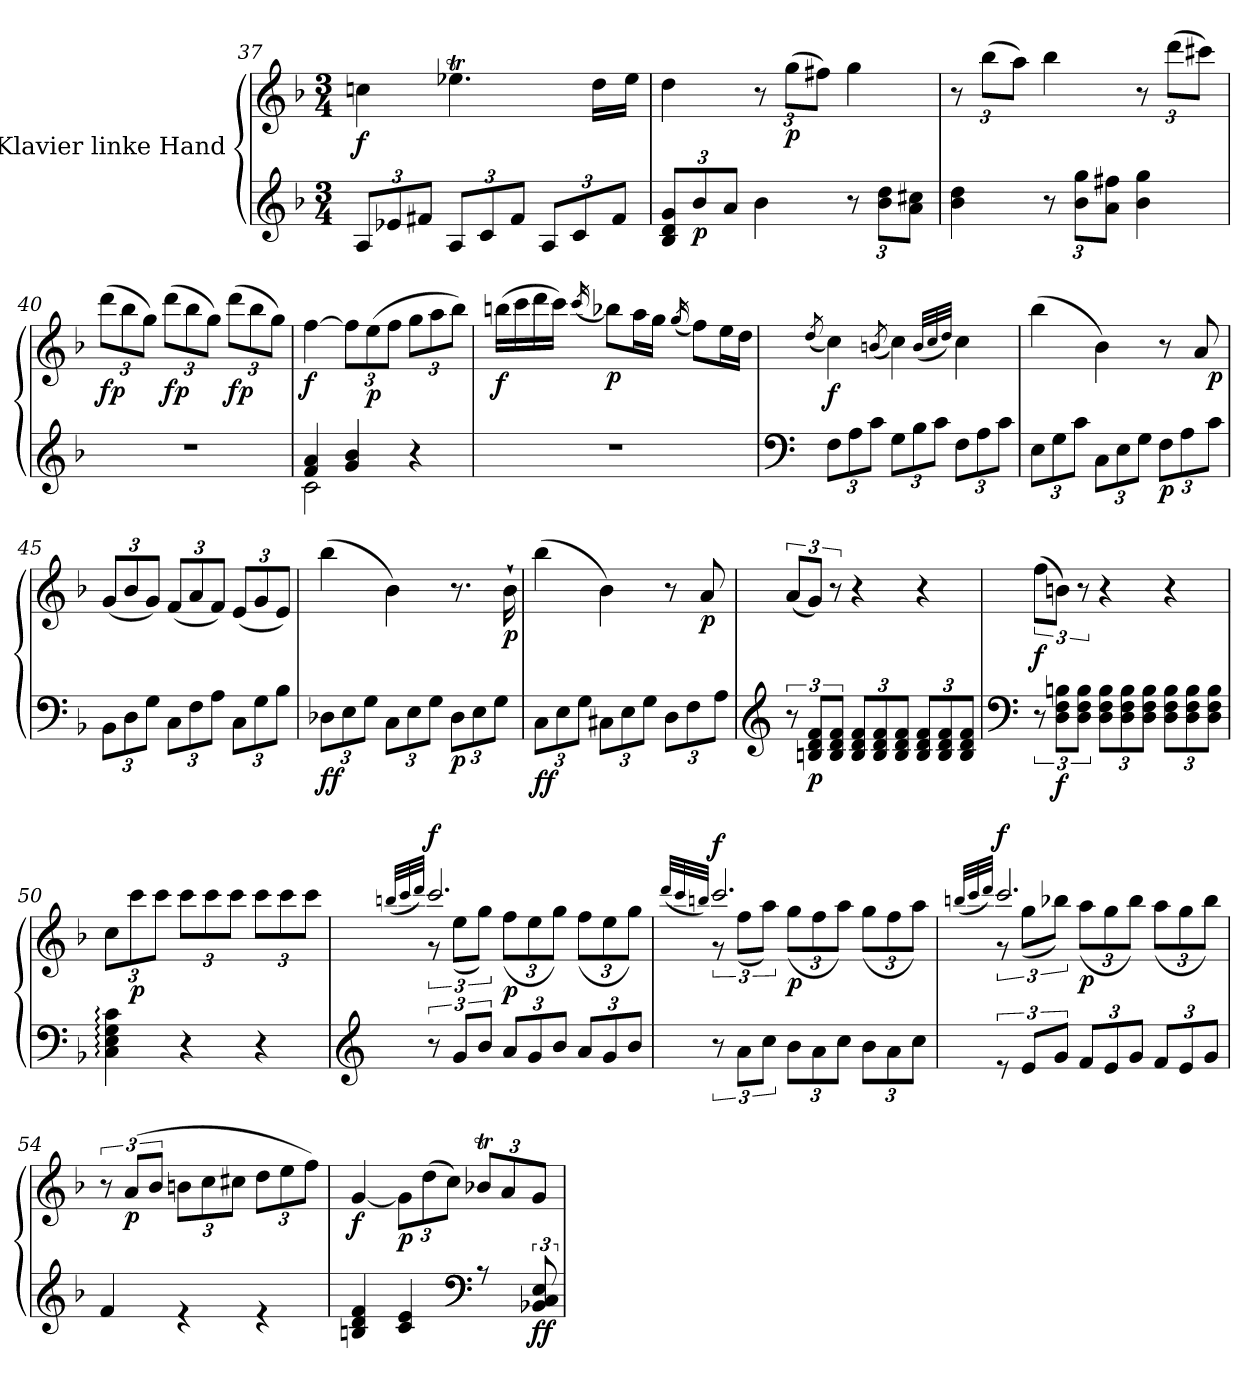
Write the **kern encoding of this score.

**kern	**kern	**dynam
*part1	*part1	*part1
*staff2	*staff1	*staff1/2
*I"Klavier linke Hand	*	*
*clefG2	*clefG2	*
*k[b-]	*k[b-]	*
*M3/4	*M3/4	*
*Xbrackettup	*	*
=37	=37	=37
!	!	!LO:DY:b
12A/L	4ccn\	f
12e-X/	.	.
12f#X/J	.	.
12A/L	4.ee-XT\	.
12c/	.	.
12f#/J	.	.
12A/L	.	.
12c/	.	.
.	16dd\LL	.
12f#/J	.	.
.	16ee-\JJ	.
=38	=38	=38
12B-/ 12d/ 12g/L	4dd\	.
!	!	!LO:DY:b=2
12b-/	.	p
12a/J	.	.
*	*Xbrackettup	*
4b-\	12r	.
!	!	!LO:DY:b
.	(>12gg\L	p
.	12ff#X\J)	.
12r	4gg\	.
12b-\ 12dd\L	.	.
12a\ 12cc#X\J	.	.
=39	=39	=39
4b-\ 4dd\	12r	.
.	(>12bb-\L	.
.	12aa\J)	.
12r	4bb-\	.
12b-\ 12gg\L	.	.
12a\ 12ff#X\J	.	.
4b-\ 4gg\	12r	.
.	(>12ddd\L	.
.	12ccc#X\J)	.
=40	=40	=40
!	!	!LO:DY:b
2.r	(>12ddd\L	fp
.	12bb-\	.
.	12gg\J)	.
!	!	!LO:DY:b
.	(>12ddd\L	fp
.	12bb-\	.
.	12gg\J)	.
!	!	!LO:DY:b
.	(>12ddd\L	fp
.	12bb-\	.
.	12gg\J)	.
=41	=41	=41
*^	*	*
!	!	!	!LO:DY:b
4f/ 4a/	2c\	[4ff\	f
4g/ 4b-/	.	12ff\L]	.
!	!	!	!LO:DY:b
.	.	(>12ee\	p
.	.	12ff\J	.
4r	4ryy	12gg\L	.
.	.	12aa\	.
.	.	12bb-\J)	.
*v	*v	*	*
=42	=42	=42
!	!	!LO:DY:b
2.r	(>16bbn\LL	f
.	16ccc\	.
.	16ddd\	.
.	16ccc\JJ)	.
.	(<16qccc/	.
!	!	!LO:DY:b
.	8bb-X\L)	p
.	16aa\L	.
.	16gg\JJ	.
.	(<16qgg/	.
.	8ff\L)	.
.	16ee\L	.
.	16dd\JJ	.
=43	=43	=43
*clefF4	*	*
.	(<8qdd/	.
!	!	!LO:DY:b
12F\L	4cc\)	f
12A\	.	.
12c\J	.	.
.	(<8qbn/	.
12G\L	4cc\)	.
12B-\	.	.
12c\J	.	.
.	(<32qb/LLL	.
.	32qcc/	.
.	32qdd/JJJ)	.
12F\L	4cc\	.
12A\	.	.
12c\J	.	.
=44	=44	=44
*	*^	*
12E\L	(>4bb-\	3%2ryy	.
12G\	.	.	.
12c\J	.	.	.
12C\L	4b-\)	.	.
12E\	.	.	.
12G\J	.	.	.
!	!	!	!LO:DY:b=2
12F\L	8r	.	p
12A\	.	.	.
.	8a/	.	.
!	!	!	!LO:DY:b
12c\J	.	12ryy	p
*	*v	*v	*
=45	=45	=45
12BB-\L	(<12g/L	.
12D\	12b-/	.
12G\J	12g/J)	.
12C\L	(<12f/L	.
12F\	12a/	.
12A\J	12f/J)	.
12C\L	(<12e/L	.
12G\	12g/	.
12B-\J	12e/J)	.
=46	=46	=46
!	!	!LO:DY:b=2
!	!	!LO:DY:n=1:b
12D-X\L	(>4bb-\	f f
12E\	.	.
12G\J	.	.
12C\L	4b-\)	.
12E\	.	.
12G\J	.	.
!	!	!LO:DY:n=2:b=2
12D-\L	8.r	p
12E\	.	.
12G\J	.	.
!	!	!LO:DY:n=3:b
.	16b-`\	p
=47	=47	=47
!	!	!LO:DY:b=2
!	!	!LO:DY:n=1:b
12C\L	(>4bb-\	f f
12E\	.	.
12G\J	.	.
12C#X\L	4b-\)	.
12E\	.	.
12G\J	.	.
12D\L	8r	.
12F\	.	.
!	!	!LO:DY:n=2:b
.	8a/	p
12A\J	.	.
=48	=48	=48
*clefG2	*	*
*brackettup	*brackettup	*
12r	(<12a/L	.
!	!	!LO:DY:b=2
12Bn/ 12d/ 12f/L	12g/J)	p
12B/ 12d/ 12f/J	12r	.
*Xbrackettup	*	*
12B/ 12d/ 12f/L	4r	.
12B/ 12d/ 12f/	.	.
12B/ 12d/ 12f/J	.	.
12B/ 12d/ 12f/L	4r	.
12B/ 12d/ 12f/	.	.
12B/ 12d/ 12f/J	.	.
=49	=49	=49
*clefF4	*	*
*brackettup	*	*
!	!	!LO:DY:b
12r	(>12ff\L	f
!	!	!LO:DY:b=2
12D\ 12F\ 12Bn\L	12bn\J)	f
12D\ 12F\ 12B\J	12r	.
*Xbrackettup	*	*
12D\ 12F\ 12B\L	4r	.
12D\ 12F\ 12B\	.	.
12D\ 12F\ 12B\J	.	.
12D\ 12F\ 12B\L	4r	.
12D\ 12F\ 12B\	.	.
12D\ 12F\ 12B\J	.	.
=50	=50	=50
*	*^	*
*	*	*Xbrackettup	*
4C\: 4E\: 4G\: 4c\:	2.ryy	12cc\L	.
!	!	!	!LO:DY:b
.	.	12ccc\	p
.	.	12ccc\J	.
4r	.	12ccc\L	.
.	.	12ccc\	.
.	.	12ccc\J	.
4r	.	12ccc\L	.
.	.	12ccc\	.
.	.	12ccc\J	.
=51	=51	=51	=51
*clefG2	*	*	*
.	(>32qbbn/LLL	.	.
.	32qccc/	.	.
.	32qddd/JJJ)	.	.
*brackettup	*	*brackettup	*
!	!	!	!LO:DY:a
12r	2.ccc/	12r	f
12g/L	.	(<12ee\L	.
12b-/J	.	12gg\J)	.
*Xbrackettup	*	*Xbrackettup	*
!	!	!	!LO:DY:b
12a/L	.	(<12ff\L	p
12g/	.	12ee\	.
12b-/J	.	12gg\J)	.
12a/L	.	(<12ff\L	.
12g/	.	12ee\	.
12b-/J	.	12gg\J)	.
=52	=52	=52	=52
.	(>32qddd/LLL	.	.
.	32qccc/	.	.
.	32qbbn/JJJ)	.	.
*brackettup	*	*brackettup	*
!	!	!	!LO:DY:a
12r	2.ccc/	12r	f
12a\L	.	(<12ff\L	.
12cc\J	.	12aa\J)	.
*Xbrackettup	*	*Xbrackettup	*
!	!	!	!LO:DY:b
12b-\L	.	(<12gg\L	p
12a\	.	12ff\	.
12cc\J	.	12aa\J)	.
12b-\L	.	(<12gg\L	.
12a\	.	12ff\	.
12cc\J	.	12aa\J)	.
=53	=53	=53	=53
.	(>32qbbn/LLL	.	.
.	32qccc/	.	.
.	32qddd/JJJ)	.	.
*^	*	*	*
*	*brackettup	*	*brackettup	*
!	!	!	!	!LO:DY:a
2.ryy	12r	2.ccc/	12r	f
.	12e/L	.	(<12gg\L	.
.	12g/J	.	12bb-X\J)	.
*	*Xbrackettup	*	*Xbrackettup	*
!	!	!	!	!LO:DY:b
.	12f/L	.	(<12aa\L	p
.	12e/	.	12gg\	.
.	12g/J	.	12bb-\J)	.
.	12f/L	.	(<12aa\L	.
.	12e/	.	12gg\	.
.	12g/J	.	12bb-\J)	.
*	*	*v	*v	*
=54	=54	=54	=54
*	*	*brackettup	*
2.ryy	4f/	12r	.
!	!	!	!LO:DY:b
.	.	(>12a/L	p
.	.	12b-/J	.
*	*	*Xbrackettup	*
.	4r	12bn\L	.
.	.	12cc\	.
.	.	12cc#X\J	.
.	4r	12dd\L	.
.	.	12ee\	.
.	.	12ff\J)	.
=55	=55	=55	=55
!	!	!	!LO:DY:b
2ryy	4Bn/ 4d/ 4f/	[4g/	f
!	!	!	!LO:DY:b
.	4c/ 4e/	12g\L]	p
.	.	(>12dd\	.
.	.	12cc\J)	.
*clefF4	*	*	*
*brackettup	*	*	*
12ryy	8rA	12b-XT/L	.
12ryy	.	12a/	.
.	8ryy	.	.
!	!	!	!LO:DY:b=2
!	!	!	!LO:DY:n=1:b
12BB-X/ 12C/ 12E/	.	12g/J	f f
*v	*v	*	*
=	=	=
*-	*-	*-
